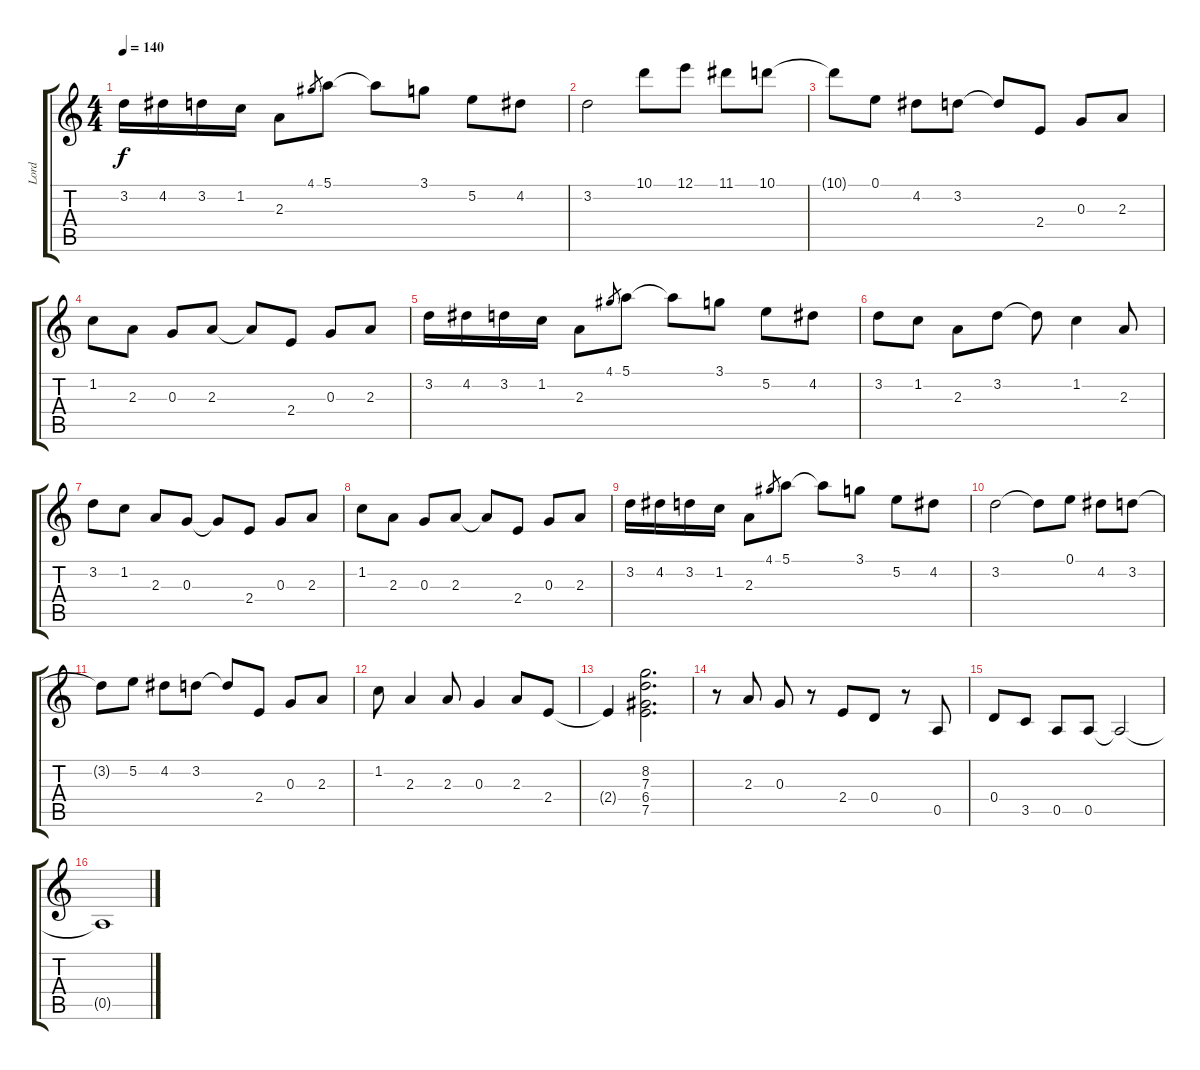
\track ("Lord" "Lord") {instrument rockorgan}
\staff {score tabs}
\tuning (E5 B4 G4 D4 A3 E3) {hide}
\ts (4 4)
\tempo 140
\clef g2
\ks c
3.2.16{dy f} 4.2.16 3.2.16 1.2.16 2.3.8 4.1.8{gr} 5.1.8 5.1{t}.8 3.1.8 5.2.8 4.2.8 |
3.2.2 10.1.8 12.1.8 11.1.8 10.1.8 |
10.1{t}.8 0.1.8 4.2.8 3.2.8 3.2{t}.8 2.4.8 0.3.8 2.3.8 |
1.2.8 2.3.8 0.3.8 2.3.8 2.3{t}.8 2.4.8 0.3.8 2.3.8 |
3.2.16 4.2.16 3.2.16 1.2.16 2.3.8 4.1.8{gr} 5.1.8 5.1{t}.8 3.1.8 5.2.8 4.2.8 |
3.2.8 1.2.8 2.3.8 3.2.8 3.2{t}.8 1.2.4 2.3.8 |
3.2.8 1.2.8 2.3.8 0.3.8 0.3{t}.8 2.4.8 0.3.8 2.3.8 |
1.2.8 2.3.8 0.3.8 2.3.8 2.3{t}.8 2.4.8 0.3.8 2.3.8 |
3.2.16 4.2.16 3.2.16 1.2.16 2.3.8 4.1.8{gr} 5.1.8 5.1{t}.8 3.1.8 5.2.8 4.2.8 |
3.2.2 3.2{t}.8 0.1.8 4.2.8 3.2.8 |
3.2{t}.8 5.2.8 4.2.8 3.2.8 3.2{t}.8 2.4.8 0.3.8 2.3.8 |
1.2.8 2.3.4 2.3.8 0.3.4 2.3.8 2.4.8 |
2.4{t}.4 (8.2 7.3 6.4 7.5).2{d} |
r.8 2.3.8 0.3.8 r.8 2.4.8 0.4.8 r.8 0.5.8 |
0.4.8 3.5.8 0.5.8 0.5.8 0.5{t}.2 |
0.5{t}.1
